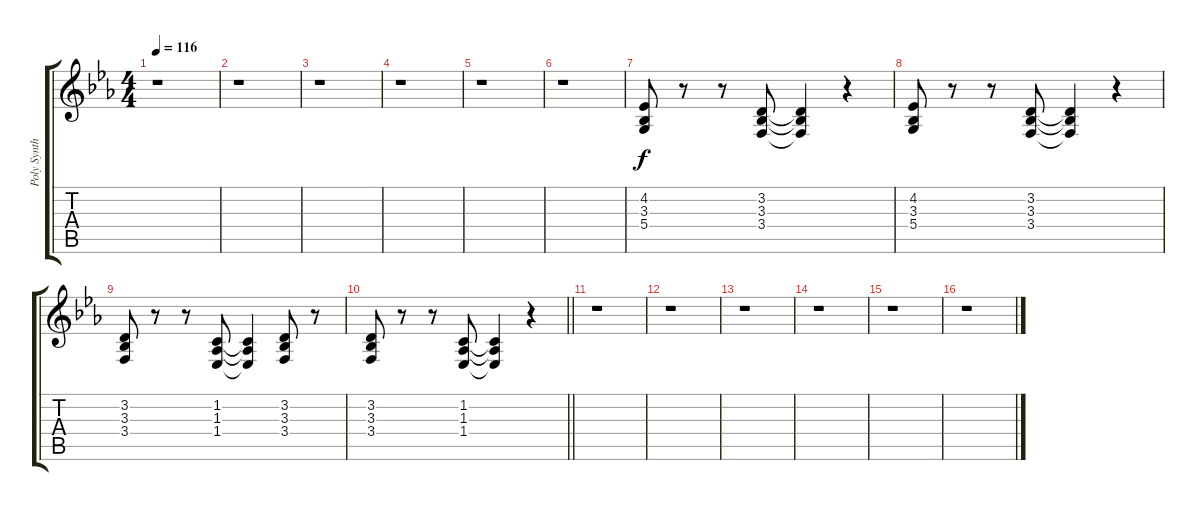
\track ("Poly Synth" "Poly Synth") {instrument pad3polysynth}
\staff {score tabs}
\tuning (E4 B3 G3 D3 A2 E2) {hide}
\ts (4 4)
\tempo 116
\clef g2
\ks eb
r.1{dy f} |
r.1 |
r.1 |
r.1 |
r.1 |
r.1 |
(4.2 3.3 5.4).8 r.8 r.8 (3.2 3.3 3.4).8 (3.2{t} 3.3{t} 3.4{t}).4 r.4 |
(4.2 3.3 5.4).8 r.8 r.8 (3.2 3.3 3.4).8 (3.2{t} 3.3{t} 3.4{t}).4 r.4 |
(3.2 3.3 3.4).8 r.8 r.8 (1.2 1.3 1.4).8 (1.2{t} 1.3{t} 1.4{t}).4 (3.2 3.3 3.4).8 r.8 |
\barLineRight lightlight
(3.2 3.3 3.4).8 r.8 r.8 (1.2 1.3 1.4).8 (1.2{t} 1.3{t} 1.4{t}).4 r.4 |
r.1 |
r.1 |
r.1 |
r.1 |
r.1 |
r.1
